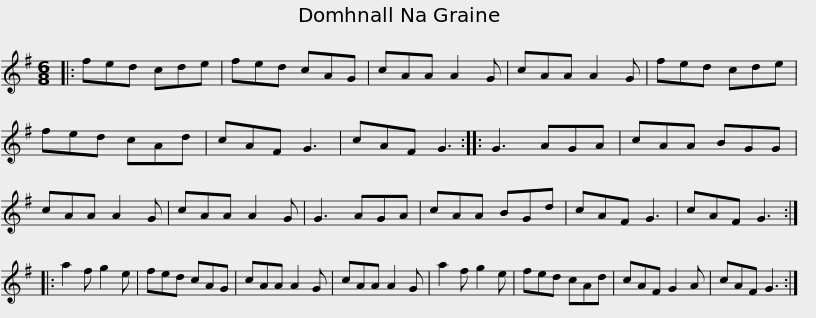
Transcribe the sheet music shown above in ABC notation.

X:1
L:1/8
M:6/8
I:linebreak $
K:G
V:1 treble
V:1
|: fed cde | fed cAG | cAA A2 G | cAA A2 G | fed cde | %5
 fed cAd | cAF G3 |$ cAF G3 :: G3 AGA | cAA BGG | %10
 cAA A2 G | cAA A2 G | G3 AGA | cAA BGd | cAF G3 |$ %15
 cAF G3 :: a2 f g2 e | fed cAG | cAA A2 G | cAA A2 G | %20
 a2 f g2 e | fed cAd | cAF G2 A |$ cAF G3 :| %24
